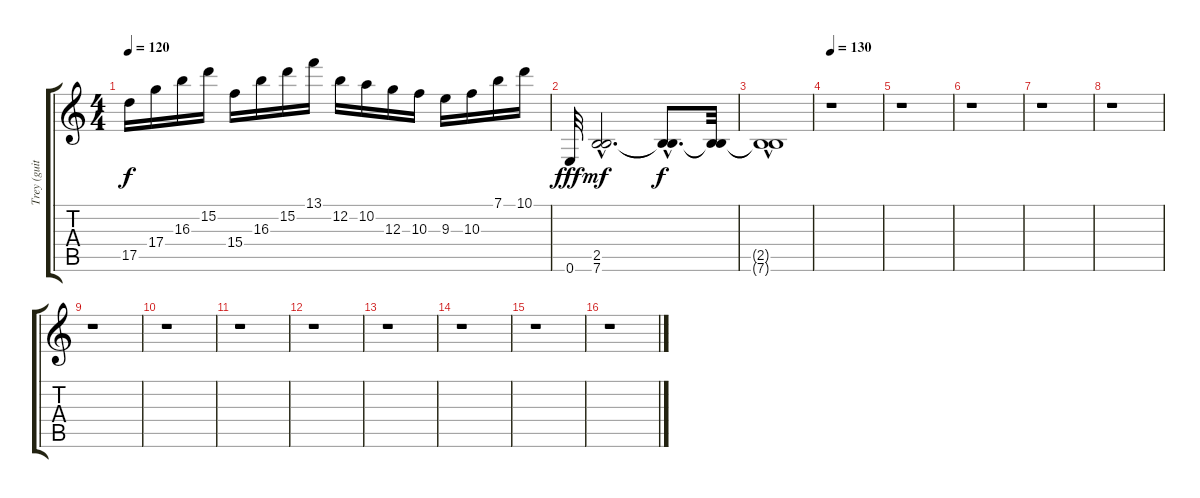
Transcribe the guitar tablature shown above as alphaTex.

\track ("Trey (guitar) lead singer" "Trey (guit") {instrument distortionguitar}
\staff {score tabs}
\tuning (E4 B3 G3 D3 A2 E2) {hide}
\ts (4 4)
\tempo 120
\clef g2
\ks c
17.5.16{dy f} 17.4.16 16.3.16 15.2.16 15.4.16 16.3.16 15.2.16 13.1.16 12.2.16 10.2.16 12.3.16 10.3.16 9.3.16 10.3.16 7.1.16 10.1.16 |
0.6.32{dy fff} (2.5{hac} 7.6{hac}).2{d dy mf} (2.5{hac t} 7.6{hac t}).8{d dy f} (2.5{t} 7.6{t}).32 |
(2.5{t} 7.6{hac t}).1 |
\tempo 130
r.1 |
r.1 |
r.1 |
r.1 |
r.1 |
r.1 |
r.1 |
r.1 |
r.1 |
r.1 |
r.1 |
r.1 |
r.1
